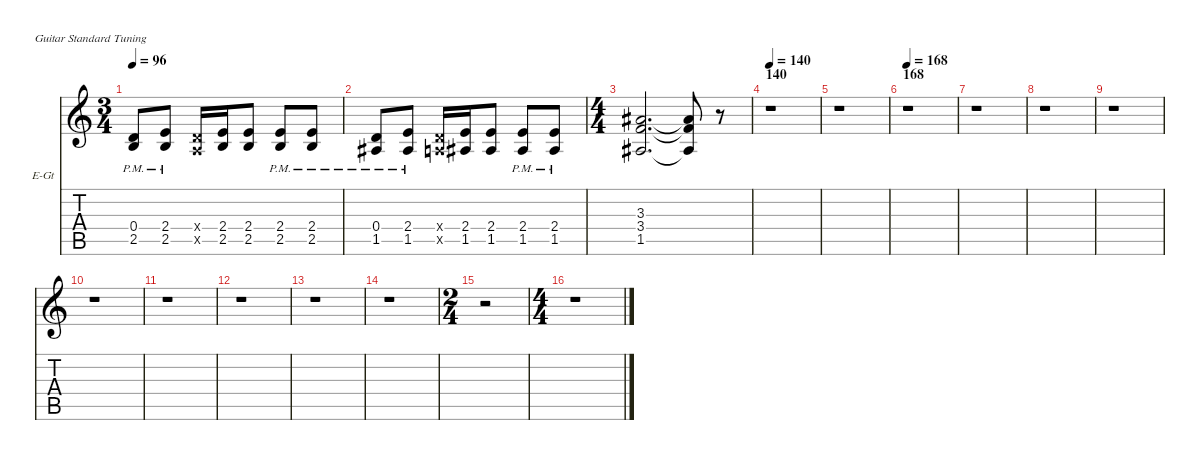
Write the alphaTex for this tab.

\hideDynamics
\bracketExtendMode nobrackets
\firstSystemTrackNameOrientation horizontal
\otherSystemsTrackNameOrientation horizontal
\track ("Guitar II" "E-Gt") {instrument distortionguitar}
\staff {score tabs}
\tuning (E4 B3 G3 D3 A2 E2)
\ts (3 4)
\tempo 96
\clef g2
\ks c
(0.4{pm} 2.5{pm}).8{dy f} (2.4{pm} 2.5{pm}).8 (0.4{x} 0.5{x}).16 (2.4 2.5).16 (2.4 2.5).8 (2.4{pm} 2.5{pm}).8 (2.4{pm} 2.5{pm}).8 |
(0.4{pm} 1.5{pm acc #}).8 (2.4{pm} 1.5{pm acc #}).8 (0.4{x} 0.5{x}).16 (2.4 1.5{acc #}).16 (2.4 1.5{acc #}).8 (2.4{pm} 1.5{pm acc #}).8 (2.4{pm} 1.5{pm acc #}).8 |
\ts (4 4)
(3.3{acc #} 3.4 1.5{acc #}).2{d} (3.3{t acc #} 3.4{t} 1.5{t acc #}).8 r.8 |
\section ("" "140")
\tempo 140
r.1 |
r.1 |
\section ("" "168")
\tempo 168
r.1 |
r.1 |
r.1 |
r.1 |
r.1 |
r.1 |
r.1 |
r.1 |
r.1 |
\ts (2 4)
r.2 |
\ts (4 4)
r.1
